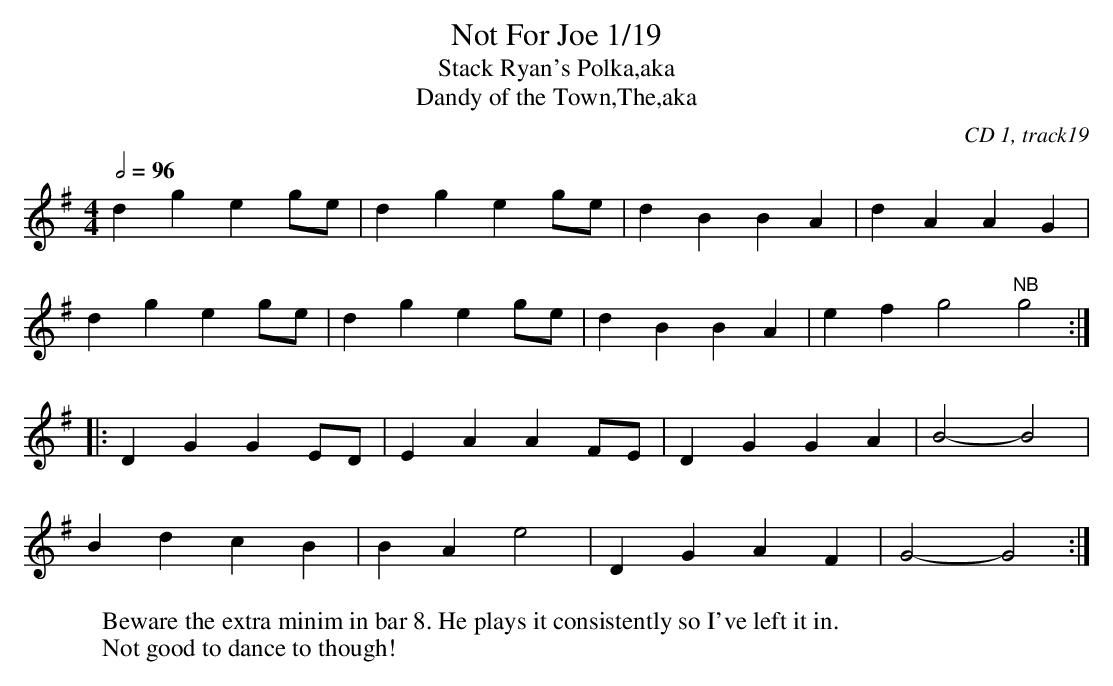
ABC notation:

X:1
T:Not For Joe 1/19
C:CD 1, track19
T:Stack Ryan's Polka,aka
T:Dandy of the Town,The,aka
M:4/4
L:1/8
Q:1/2=96
W:Beware the extra minim in bar 8. He plays it consistently so I've left it in.
W:Not good to dance to though!
K:G
d2g2 e2ge|d2g2 e2ge|d2B2 B2A2|d2A2 A2G2|
d2g2 e2ge|d2g2 e2ge|d2B2 B2A2|e2f2 g4"NB"g4:|
|:D2G2 G2ED|E2A2 A2FE|D2G2 G2A2|B4-B4|
B2d2 c2B2|B2A2 e4|D2G2 A2F2|G4-G4:|
